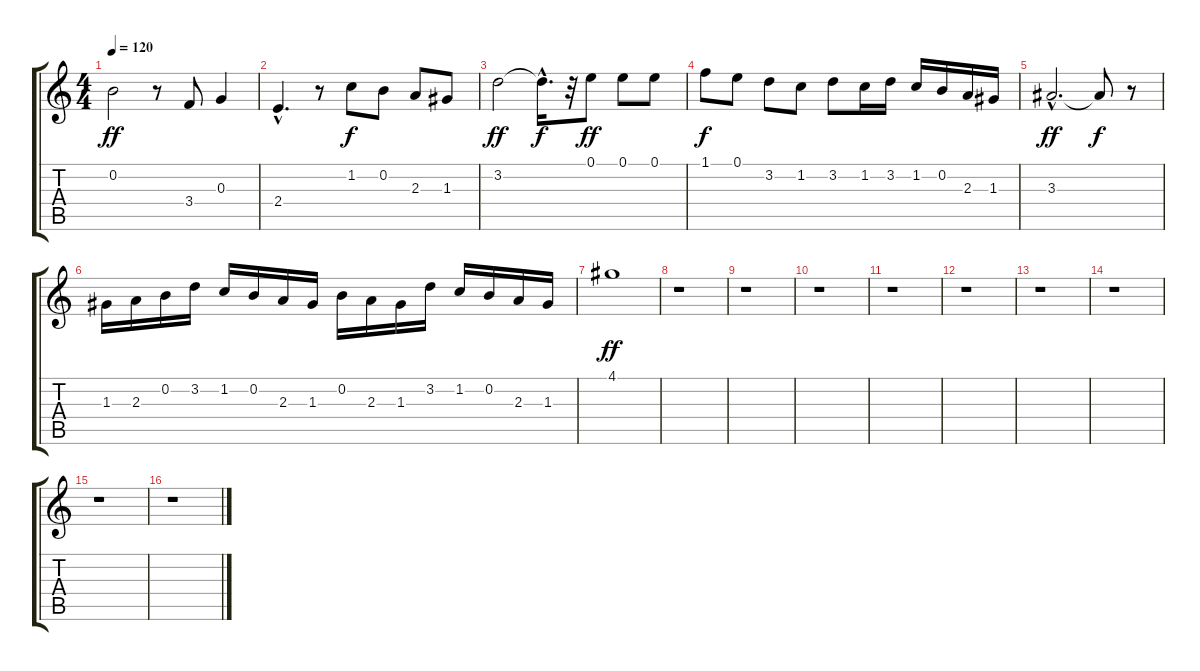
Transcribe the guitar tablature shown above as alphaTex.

\track "" {instrument distortionguitar}
\staff {score tabs}
\tuning (E4 B3 G3 D3 A2 E2) {hide}
\ts (4 4)
\tempo 120
\clef g2
\ks c
0.2.2{dy ff} r.8 3.4.8 0.3.4 |
2.4{hac}.4{d} r.8 1.2.8{dy f} 0.2.8 2.3.8 1.3.8 |
3.2.2{dy ff} 3.2{hac t}.16{d dy f} r.32 0.1.8{dy ff} 0.1.8 0.1.8 |
1.1.8{dy f} 0.1.8 3.2.8 1.2.8 3.2.8 1.2.16 3.2.16 1.2.16 0.2.16 2.3.16 1.3.16 |
3.3{hac}.2{d dy ff} 3.3{t}.8{dy f} r.8 |
1.3.16 2.3.16 0.2.16 3.2.16 1.2.16 0.2.16 2.3.16 1.3.16 0.2.16 2.3.16 1.3.16 3.2.16 1.2.16 0.2.16 2.3.16 1.3.16 |
4.1.1{dy ff} |
r.1 |
r.1 |
r.1 |
r.1 |
r.1 |
r.1 |
r.1 |
r.1 |
r.1
